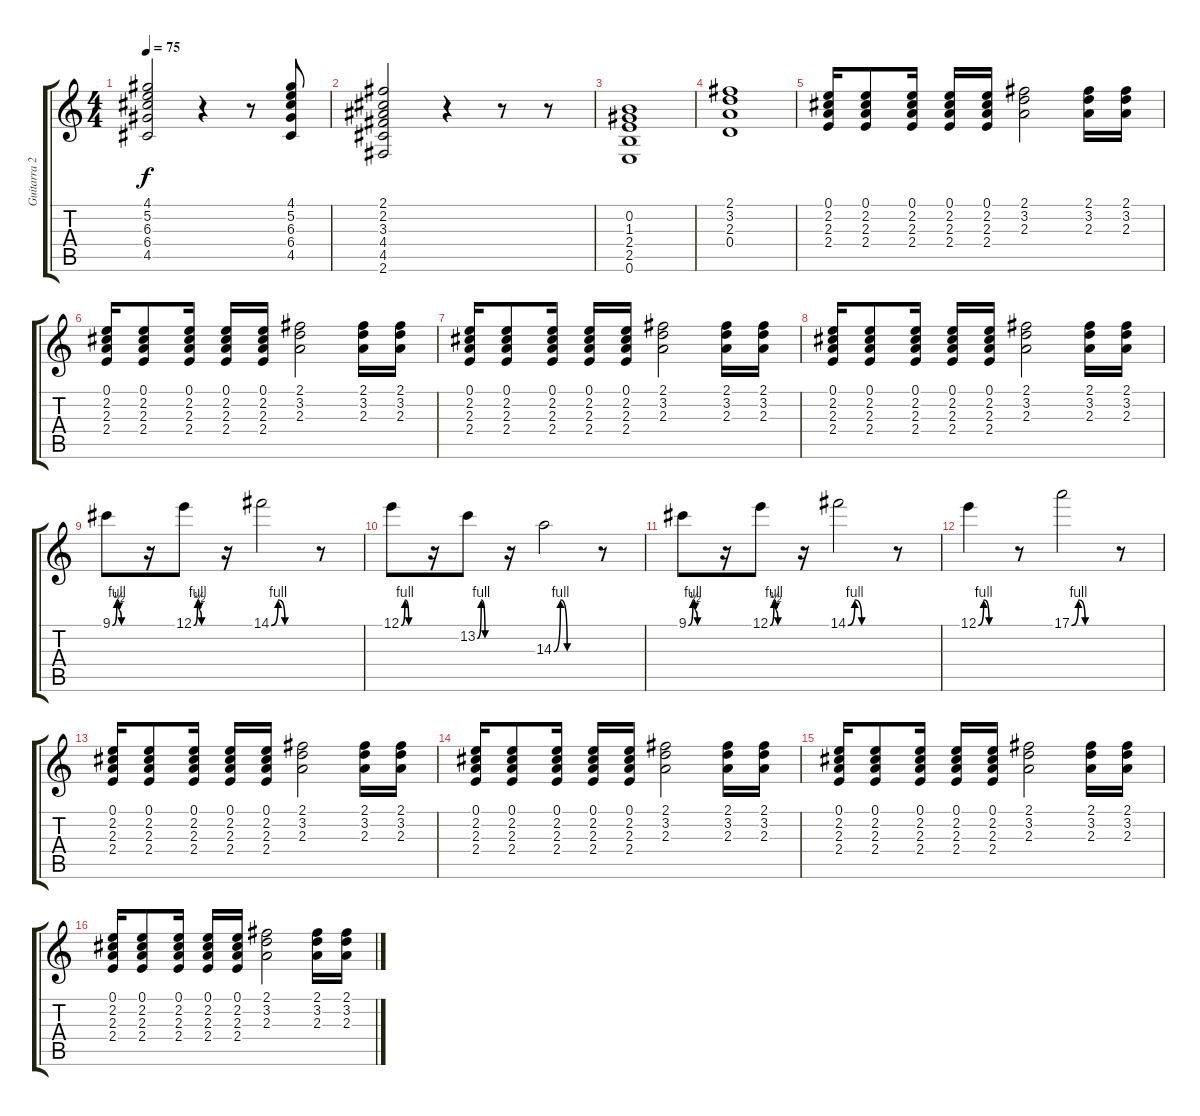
\track ("Guitarra 2" "Guitarra 2") {instrument overdrivenguitar}
\staff {score tabs}
\tuning (E4 B3 G3 D3 A2 E2) {hide}
\ts (4 4)
\tempo 75
\clef g2
\ks c
(4.1 5.2 6.3 6.4 4.5).2{dy f} r.4 r.8 (4.1 5.2 6.3 6.4 4.5).8 |
(2.1 2.2 3.3 4.4 4.5 2.6).2 r.4 r.8 r.8 |
(0.2 1.3 2.4 2.5 0.6).1 |
(2.1 3.2 2.3 0.4).1 |
(0.1 2.2 2.3 2.4).16 (0.1 2.2 2.3 2.4).8 (0.1 2.2 2.3 2.4).16 (0.1 2.2 2.3 2.4).16 (0.1 2.2 2.3 2.4).16 (2.1 3.2 2.3).2 (2.1 3.2 2.3).16 (2.1 3.2 2.3).16 |
(0.1 2.2 2.3 2.4).16 (0.1 2.2 2.3 2.4).8 (0.1 2.2 2.3 2.4).16 (0.1 2.2 2.3 2.4).16 (0.1 2.2 2.3 2.4).16 (2.1 3.2 2.3).2 (2.1 3.2 2.3).16 (2.1 3.2 2.3).16 |
(0.1 2.2 2.3 2.4).16 (0.1 2.2 2.3 2.4).8 (0.1 2.2 2.3 2.4).16 (0.1 2.2 2.3 2.4).16 (0.1 2.2 2.3 2.4).16 (2.1 3.2 2.3).2 (2.1 3.2 2.3).16 (2.1 3.2 2.3).16 |
(0.1 2.2 2.3 2.4).16 (0.1 2.2 2.3 2.4).8 (0.1 2.2 2.3 2.4).16 (0.1 2.2 2.3 2.4).16 (0.1 2.2 2.3 2.4).16 (2.1 3.2 2.3).2 (2.1 3.2 2.3).16 (2.1 3.2 2.3).16 |
9.1{be (custom 0 0 10 4 15 2 20 0 25 0 30 0 60 0)}.8 r.16 12.1{be (custom 0 0 10 4 15 2 20 0 30 0 60 0)}.8 r.16 14.1{be (custom 0 0 10 4 20 0 30 0 60 0)}.2 r.8 |
12.1{be (custom 0 0 10 4 20 0 30 0 60 0)}.8 r.16 13.2{be (custom 0 0 10 4 20 0 30 0 60 0)}.8 r.16 14.3{be (custom 0 0 10 4 20 0 30 0 60 0)}.2 r.8 |
9.1{be (custom 0 0 10 4 15 2 20 0 25 0 30 0 60 0)}.8 r.16 12.1{be (custom 0 0 10 4 15 2 20 0 30 0 60 0)}.8 r.16 14.1{be (custom 0 0 10 4 20 0 30 0 60 0)}.2 r.8 |
12.1{be (custom 0 0 10 4 20 0 30 0 60 0)}.4 r.8 17.1{be (custom 0 0 10 4 20 0 30 0 60 0)}.2 r.8 |
(0.1 2.2 2.3 2.4).16 (0.1 2.2 2.3 2.4).8 (0.1 2.2 2.3 2.4).16 (0.1 2.2 2.3 2.4).16 (0.1 2.2 2.3 2.4).16 (2.1 3.2 2.3).2 (2.1 3.2 2.3).16 (2.1 3.2 2.3).16 |
(0.1 2.2 2.3 2.4).16 (0.1 2.2 2.3 2.4).8 (0.1 2.2 2.3 2.4).16 (0.1 2.2 2.3 2.4).16 (0.1 2.2 2.3 2.4).16 (2.1 3.2 2.3).2 (2.1 3.2 2.3).16 (2.1 3.2 2.3).16 |
(0.1 2.2 2.3 2.4).16 (0.1 2.2 2.3 2.4).8 (0.1 2.2 2.3 2.4).16 (0.1 2.2 2.3 2.4).16 (0.1 2.2 2.3 2.4).16 (2.1 3.2 2.3).2 (2.1 3.2 2.3).16 (2.1 3.2 2.3).16 |
(0.1 2.2 2.3 2.4).16 (0.1 2.2 2.3 2.4).8 (0.1 2.2 2.3 2.4).16 (0.1 2.2 2.3 2.4).16 (0.1 2.2 2.3 2.4).16 (2.1 3.2 2.3).2 (2.1 3.2 2.3).16 (2.1 3.2 2.3).16
